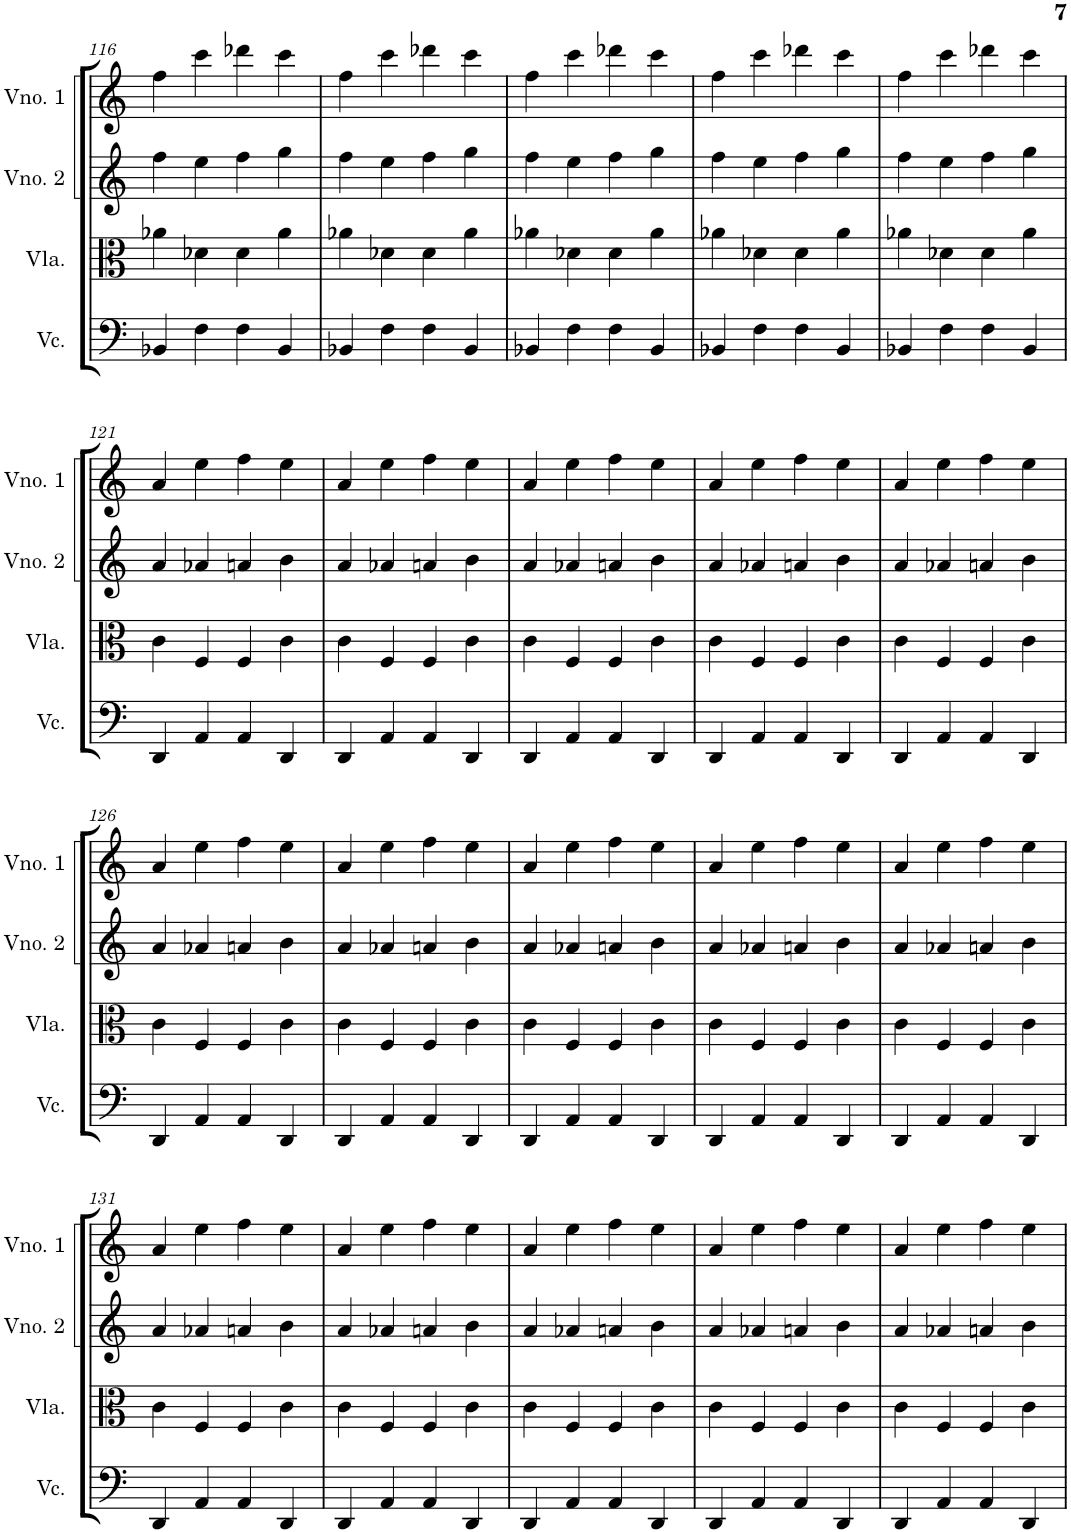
**kern	**kern	**kern	**kern
*part4	*part3	*part2	*part1
*staff4	*staff3	*staff2	*staff1
*I"Violoncelo	*I"Viola	*I"Violino 2	*I"Violino 1
*I'Vc.	*I'Vla.	*I'Vno. 2	*I'Vno. 1
!!LO:PB:g=z
*clefF4	*clefC3	*clefG2	*clefG2
*k[]	*k[]	*k[]	*k[]
*M4/4	*M4/4	*M4/4	*M4/4
=116	=116	=116	=116
4BB-X/	4a-X\	4ff\	4ff\
4F\	4d-X\	4ee\	4ccc\
4F\	4d-\	4ff\	4ddd-X\
4BB-/	4a-\	4gg\	4ccc\
=117	=117	=117	=117
4BB-X/	4a-X\	4ff\	4ff\
4F\	4d-X\	4ee\	4ccc\
4F\	4d-\	4ff\	4ddd-X\
4BB-/	4a-\	4gg\	4ccc\
=118	=118	=118	=118
4BB-X/	4a-X\	4ff\	4ff\
4F\	4d-X\	4ee\	4ccc\
4F\	4d-\	4ff\	4ddd-X\
4BB-/	4a-\	4gg\	4ccc\
=119	=119	=119	=119
4BB-X/	4a-X\	4ff\	4ff\
4F\	4d-X\	4ee\	4ccc\
4F\	4d-\	4ff\	4ddd-X\
4BB-/	4a-\	4gg\	4ccc\
=120	=120	=120	=120
4BB-X/	4a-X\	4ff\	4ff\
4F\	4d-X\	4ee\	4ccc\
4F\	4d-\	4ff\	4ddd-X\
4BB-/	4a-\	4gg\	4ccc\
!!LO:LB:g=z
=121	=121	=121	=121
4DD/	4c\	4a/	4a/
4AA/	4F/	4a-X/	4ee\
4AA/	4F/	4an/	4ff\
4DD/	4c\	4b\	4ee\
=122	=122	=122	=122
4DD/	4c\	4a/	4a/
4AA/	4F/	4a-X/	4ee\
4AA/	4F/	4an/	4ff\
4DD/	4c\	4b\	4ee\
=123	=123	=123	=123
4DD/	4c\	4a/	4a/
4AA/	4F/	4a-X/	4ee\
4AA/	4F/	4an/	4ff\
4DD/	4c\	4b\	4ee\
=124	=124	=124	=124
4DD/	4c\	4a/	4a/
4AA/	4F/	4a-X/	4ee\
4AA/	4F/	4an/	4ff\
4DD/	4c\	4b\	4ee\
=125	=125	=125	=125
4DD/	4c\	4a/	4a/
4AA/	4F/	4a-X/	4ee\
4AA/	4F/	4an/	4ff\
4DD/	4c\	4b\	4ee\
!!LO:LB:g=z
=126	=126	=126	=126
4DD/	4c\	4a/	4a/
4AA/	4F/	4a-X/	4ee\
4AA/	4F/	4an/	4ff\
4DD/	4c\	4b\	4ee\
=127	=127	=127	=127
4DD/	4c\	4a/	4a/
4AA/	4F/	4a-X/	4ee\
4AA/	4F/	4an/	4ff\
4DD/	4c\	4b\	4ee\
=128	=128	=128	=128
4DD/	4c\	4a/	4a/
4AA/	4F/	4a-X/	4ee\
4AA/	4F/	4an/	4ff\
4DD/	4c\	4b\	4ee\
=129	=129	=129	=129
4DD/	4c\	4a/	4a/
4AA/	4F/	4a-X/	4ee\
4AA/	4F/	4an/	4ff\
4DD/	4c\	4b\	4ee\
=130	=130	=130	=130
4DD/	4c\	4a/	4a/
4AA/	4F/	4a-X/	4ee\
4AA/	4F/	4an/	4ff\
4DD/	4c\	4b\	4ee\
!!LO:LB:g=z
=131	=131	=131	=131
4DD/	4c\	4a/	4a/
4AA/	4F/	4a-X/	4ee\
4AA/	4F/	4an/	4ff\
4DD/	4c\	4b\	4ee\
=132	=132	=132	=132
4DD/	4c\	4a/	4a/
4AA/	4F/	4a-X/	4ee\
4AA/	4F/	4an/	4ff\
4DD/	4c\	4b\	4ee\
=133	=133	=133	=133
4DD/	4c\	4a/	4a/
4AA/	4F/	4a-X/	4ee\
4AA/	4F/	4an/	4ff\
4DD/	4c\	4b\	4ee\
=134	=134	=134	=134
4DD/	4c\	4a/	4a/
4AA/	4F/	4a-X/	4ee\
4AA/	4F/	4an/	4ff\
4DD/	4c\	4b\	4ee\
=135	=135	=135	=135
4DD/	4c\	4a/	4a/
4AA/	4F/	4a-X/	4ee\
4AA/	4F/	4an/	4ff\
4DD/	4c\	4b\	4ee\
=	=	=	=
*-	*-	*-	*-
